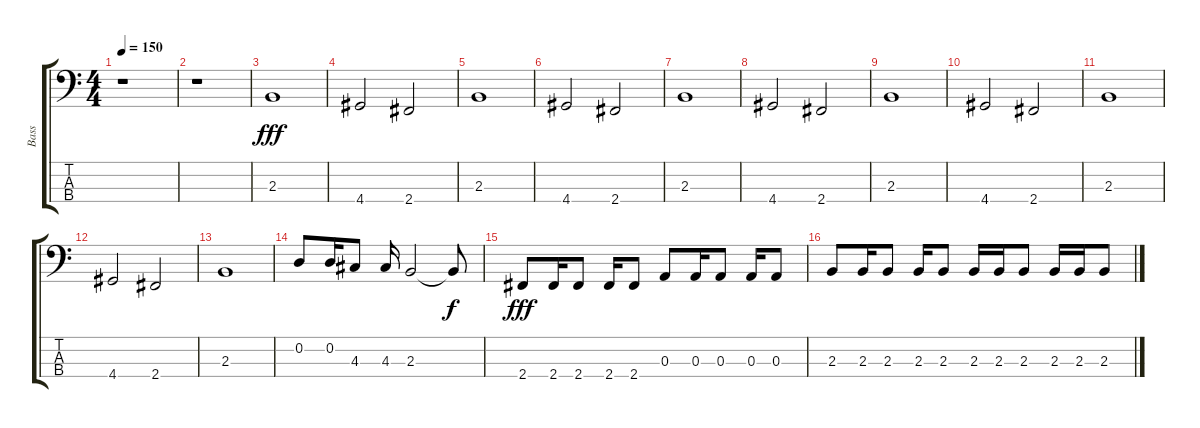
\track ("Bass" "Bass") {instrument electricbassfinger}
\staff {score tabs}
\tuning (G2 D2 A1 E1) {hide}
\ts (4 4)
\tempo 150
\clef f4
\ks c
r.1{dy fff instrument electricbassfinger} |
r.1 |
2.3.1 |
4.4.2 2.4.2 |
2.3.1 |
4.4.2 2.4.2 |
2.3.1 |
4.4.2 2.4.2 |
2.3.1 |
4.4.2 2.4.2 |
2.3.1 |
4.4.2 2.4.2 |
2.3.1 |
0.2.8 0.2.16 4.3.8 4.3.16 2.3.2 2.3{t}.8{dy f} |
2.4.8{dy fff} 2.4.16 2.4.8 2.4.16 2.4.8 0.3.8 0.3.16 0.3.8 0.3.16 0.3.8 |
2.3.8 2.3.16 2.3.8 2.3.16 2.3.8 2.3.16 2.3.16 2.3.8 2.3.16 2.3.16 2.3.8
